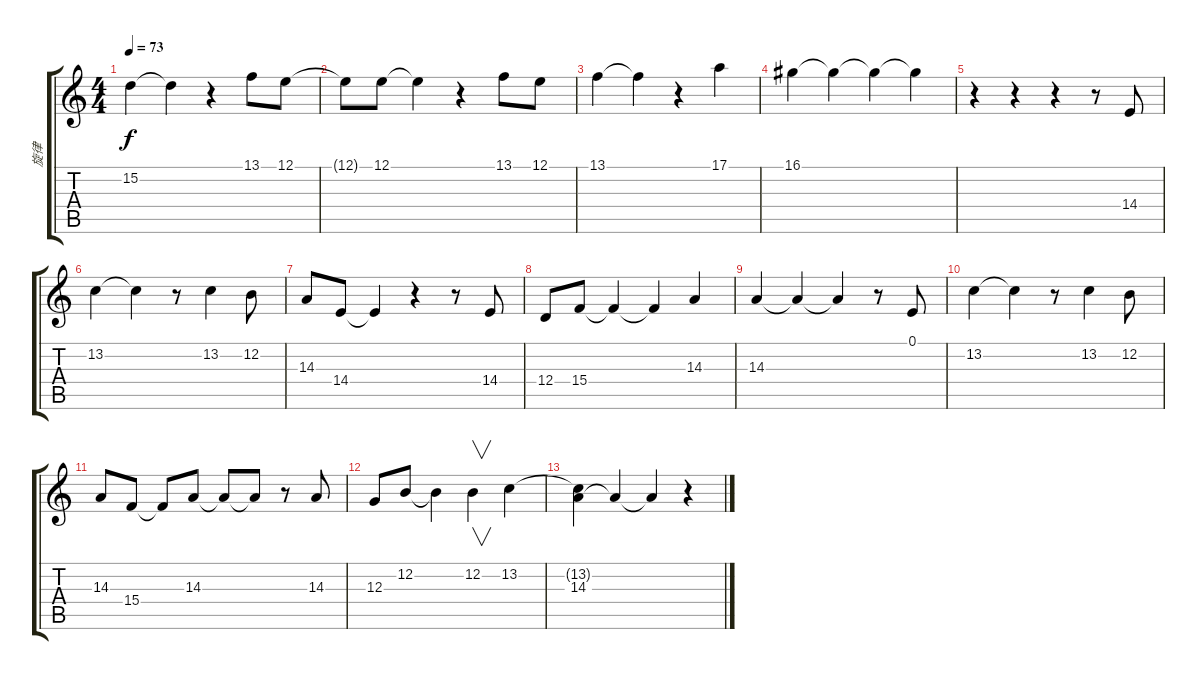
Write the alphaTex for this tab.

\track ("旋律" "旋律") {instrument electricgrandpiano}
\staff {score tabs}
\tuning (E4 B3 G3 D3 A2 E2) {hide}
\ts (4 4)
\tempo 73
\clef g2
\ks c
15.2.4{dy f} 15.2{t}.4 r.4 13.1.8 12.1.8 |
12.1{t}.8 12.1.8 12.1{t}.4 r.4 13.1.8 12.1.8 |
13.1.4 13.1{t}.4 r.4 17.1.4 |
16.1.4 16.1{t}.4 16.1{t}.4 16.1{t}.4 |
r.4 r.4 r.4 r.8 14.4.8 |
13.2.4 13.2{t}.4 r.8 13.2.4 12.2.8 |
14.3.8 14.4.8 14.4{t}.4 r.4 r.8 14.4.8 |
12.4.8 15.4.8 15.4{t}.4 15.4{t}.4 14.3.4 |
14.3.4 14.3{t}.4 14.3{t}.4 r.8 0.1.8 |
13.2.4 13.2{t}.4 r.8 13.2.4 12.2.8 |
14.3.8 15.4.8 15.4{t}.8 14.3.8 14.3{t}.8 14.3{t}.8 r.8 14.3.8 |
12.3.8 12.2.8 12.2{t}.4 12.2.4{v} 13.2.4 |
(13.2{t} 14.3).4 14.3{t}.4 14.3{t}.4 r.4
